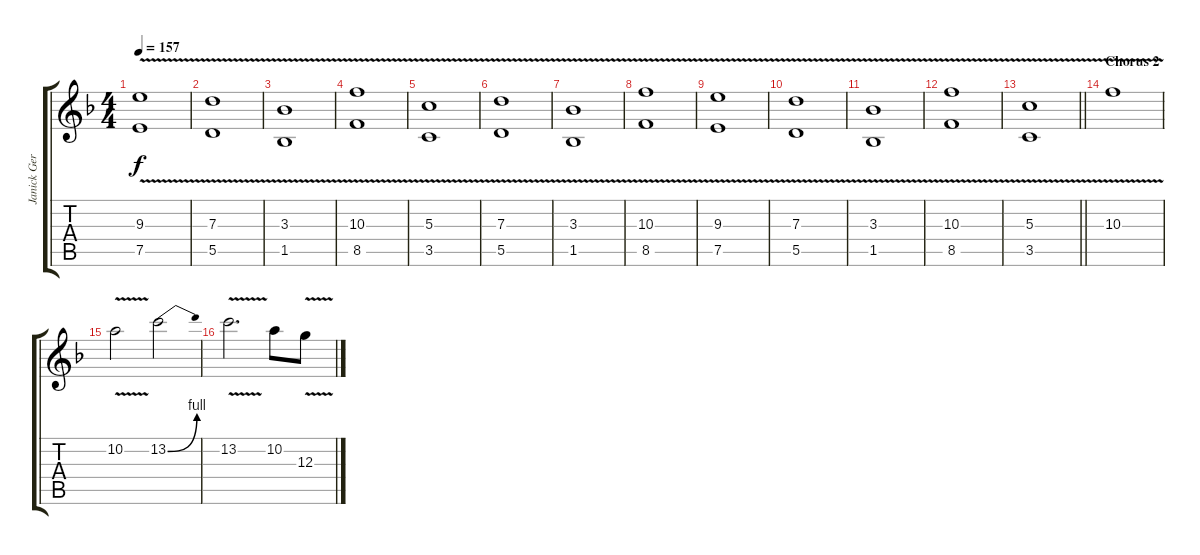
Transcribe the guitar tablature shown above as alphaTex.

\track ("Janick Gers" "Janick Ger") {instrument overdrivenguitar}
\staff {score tabs}
\tuning (E4 B3 G3 D3 A2 E2) {hide}
\ts (4 4)
\tempo 157
\clef g2
\ks f
(9.3{v} 7.5{v}).1{dy f} |
(7.3{v} 5.5{v}).1 |
(3.3{v} 1.5{v}).1 |
(10.3{v} 8.5{v}).1 |
(5.3{v} 3.5{v}).1 |
(7.3{v} 5.5{v}).1 |
(3.3{v} 1.5{v}).1 |
(10.3 8.5{v}).1 |
(9.3{v} 7.5{v}).1 |
(7.3{v} 5.5{v}).1 |
(3.3{v} 1.5{v}).1 |
(10.3{v} 8.5{v}).1 |
\barLineRight lightlight
(5.3{v} 3.5{v}).1 |
\section ("" "Chorus 2")
10.3{v}.1 |
10.2{v}.2 13.2{be (bend 0 0 60 4)}.2 |
13.2{v}.2{d} 10.2.8 12.3{v}.8
